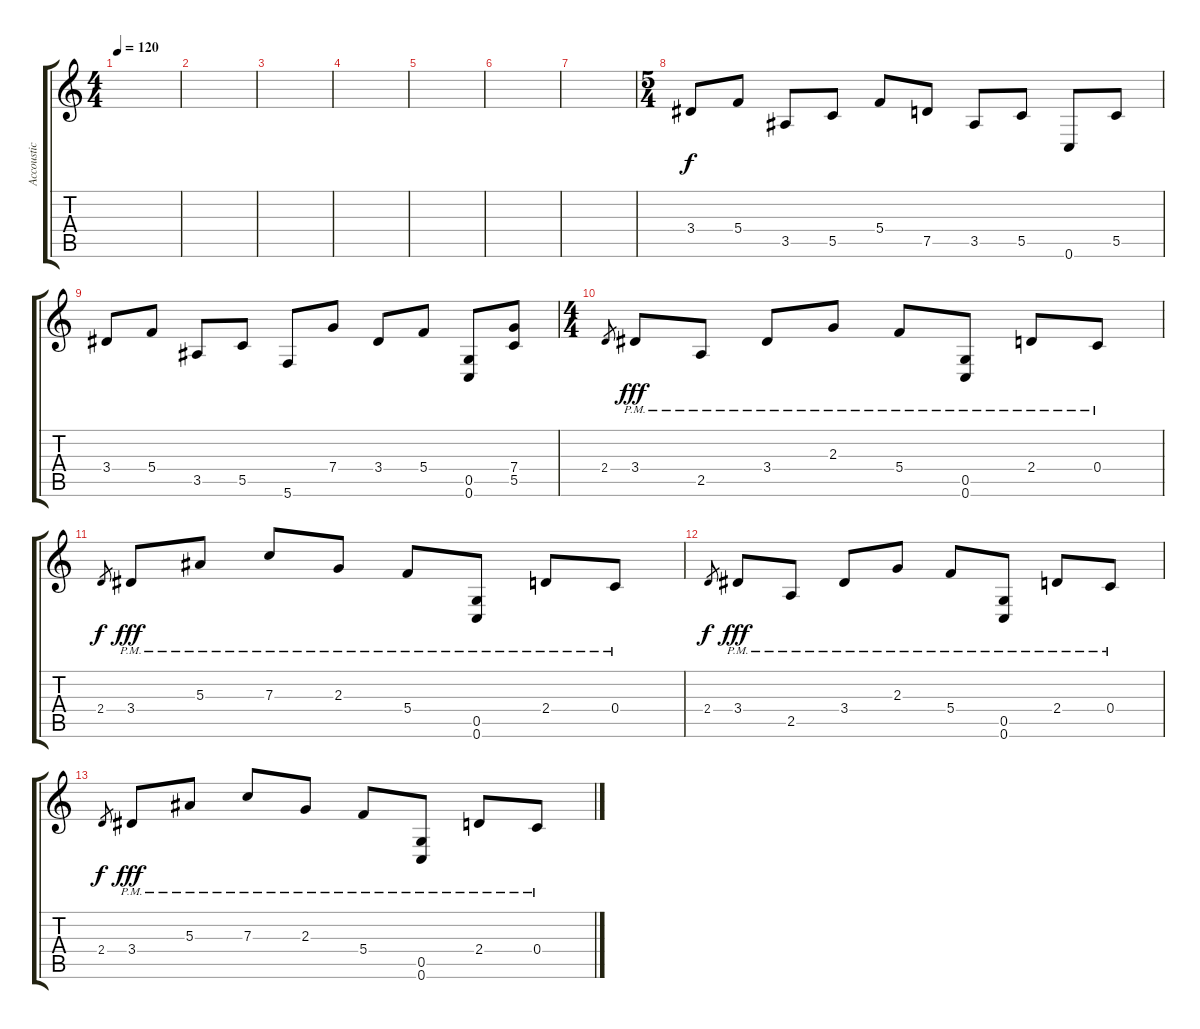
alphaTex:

\track ("Accoustic Guitar" "Accoustic ") {instrument acousticguitarsteel}
\staff {score tabs}
\tuning (D4 A3 F3 C3 G2 C2) {hide}
\ts (4 4)
\tempo 120
\clef g2
\ks c
|
|
|
|
|
|
|
\ts (5 4)
3.4.8{dy f} 5.4.8 3.5.8 5.5.8 5.4.8 7.5.8 3.5.8 5.5.8 0.6.8 5.5.8 |
3.4.8 5.4.8 3.5.8 5.5.8 5.6.8 7.4.8 3.4.8 5.4.8 (0.5 0.6).8 (7.4 5.5).8 |
\ts (4 4)
2.4.8{gr} 3.4{pm}.8{dy fff} 2.5{pm}.8 3.4{pm}.8 2.3{pm}.8 5.4{pm}.8 (0.5{pm} 0.6{pm}).8 2.4{pm}.8 0.4{pm}.8 |
2.4.8{gr dy f} 3.4{pm}.8{dy fff} 5.3{pm}.8 7.3{pm}.8 2.3{pm}.8 5.4{pm}.8 (0.5{pm} 0.6{pm}).8 2.4{pm}.8 0.4{pm}.8 |
2.4.8{gr dy f} 3.4{pm}.8{dy fff} 2.5{pm}.8 3.4{pm}.8 2.3{pm}.8 5.4{pm}.8 (0.5{pm} 0.6{pm}).8 2.4{pm}.8 0.4{pm}.8 |
2.4.8{gr dy f} 3.4{pm}.8{dy fff} 5.3{pm}.8 7.3{pm}.8 2.3{pm}.8 5.4{pm}.8 (0.5{pm} 0.6{pm}).8 2.4{pm}.8 0.4{pm}.8
